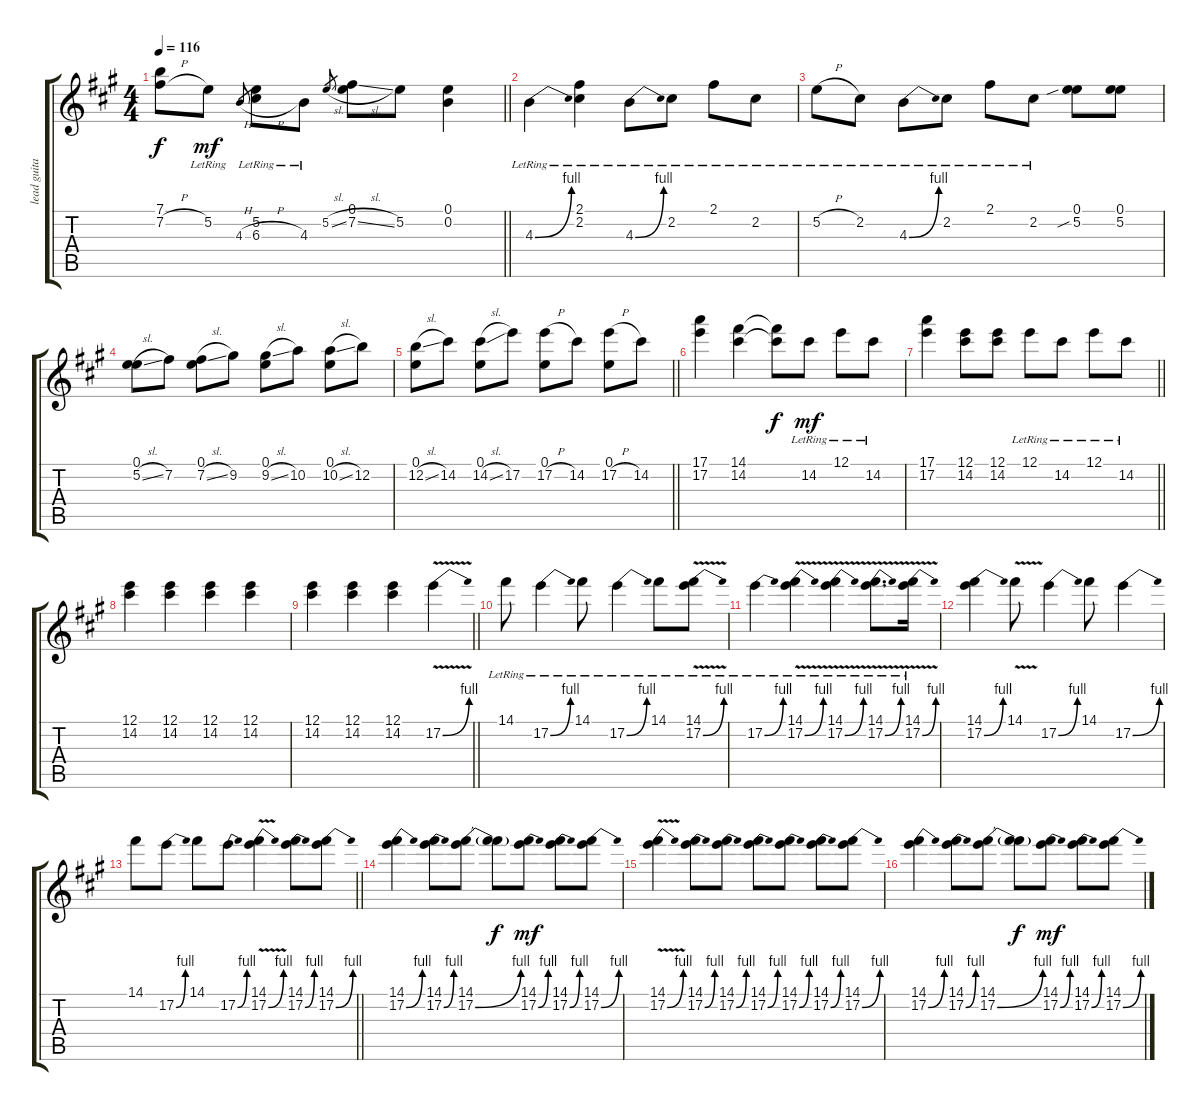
\track ("lead guitar" "lead guita") {instrument distortionguitar}
\staff {score tabs}
\tuning (E4 B3 G3 D3 A2 E2) {hide}
\ts (4 4)
\tempo 116
\clef g2
\barLineRight lightlight
\ks a
(7.1{t} 7.2{h t}).8{dy f} 5.2{lr}.8{dy mf} 4.3{h}.8{gr} (5.2 6.3{h lr}).8 4.3{lr}.8 5.2{sl}.8{gr} (0.1 7.2{sl}).8 5.2.8 (0.1 0.2).4 |
4.3{be (bend 0 0 60 4) lr}.4 (2.1 2.2{lr}).4 4.3{be (bend 0 0 60 4) lr}.8 2.2{lr}.8 2.1{lr}.8 2.2{lr}.8 |
5.2{h lr}.8 2.2{lr}.8 4.3{be (bend 0 0 60 4) lr}.8 2.2{lr}.8 2.1{lr}.8 2.2{lr}.8 (0.1 5.2{sib}).8 (0.1 5.2).8 |
(0.1 5.2{sl}).8 7.2.8 (0.1 7.2{sl}).8 9.2.8 (0.1 9.2{sl}).8 10.2.8 (0.1 10.2{sl}).8 12.2.8 |
\barLineRight lightlight
(0.1 12.2{sl}).8 14.2.8 (0.1 14.2{sl}).8 17.2.8 (0.1 17.2{h}).8 14.2.8 (0.1 17.2{h}).8 14.2.8 |
(17.1 17.2).4 (14.1 14.2).4 (14.1{t} 14.2{t}).8{dy f} 14.2{lr}.8{dy mf} 12.1{lr}.8 14.2{lr}.8 |
\barLineRight lightlight
(17.1 17.2).4 (12.1 14.2).8 (12.1 14.2).8 12.1{lr}.8 14.2{lr}.8 12.1{lr}.8 14.2{lr}.8 |
(12.1 14.2).4 (12.1 14.2).4 (12.1 14.2).4 (12.1 14.2).4 |
\barLineRight lightlight
(12.1 14.2).4 (12.1 14.2).4 (12.1 14.2).4 17.2{be (bend 0 0 60 4) v}.4 |
14.1{lr}.8 17.2{be (bend 0 0 60 4) lr}.4 14.1{lr}.8 17.2{be (bend 0 0 60 4) lr}.4 14.1{lr}.8 (14.1{lr} 17.2{be (bend 0 0 60 4) v}).8 |
17.2{be (bend 0 0 60 4) lr}.4 (14.1 17.2{be (bend 0 0 60 4) v lr}).4 (14.1 17.2{be (bend 0 0 60 4) v lr}).4 (14.1 17.2{be (bend 0 0 60 4) v lr}).8{d} (14.1 17.2{be (bend 0 0 60 4) v lr}).16 |
(14.1 17.2{be (bend 0 0 60 4)}).4 14.1{v}.8 17.2{be (bend 0 0 60 4)}.4 14.1.8 17.2{be (bend 0 0 60 4)}.4 |
\barLineRight lightlight
14.1.8 17.2{be (bend 0 0 60 4)}.8 14.1.8 17.2{be (bend 0 0 60 4)}.8 (14.1 17.2{be (bend 0 0 60 4) v}).4 (14.1 17.2{be (bend 0 0 60 4)}).8 (14.1 17.2{be (bend 0 0 60 4)}).8 |
(14.1 17.2{be (bend 0 0 60 4)}).4{volume 0} (14.1 17.2{be (bend 0 0 60 4)}).8 (14.1 17.2{be (bend 0 0 60 4)}).8 (14.1{t} 17.2{t}).8{dy f} (14.1 17.2{be (bend 0 0 60 4)}).8{dy mf} (14.1 17.2{be (bend 0 0 60 4)}).8 (14.1 17.2{be (bend 0 0 60 4)}).8 |
(14.1 17.2{be (bend 0 0 60 4) v}).4 (14.1 17.2{be (bend 0 0 60 4)}).8 (14.1 17.2{be (bend 0 0 60 4)}).8 (14.1 17.2{be (bend 0 0 60 4)}).8 (14.1 17.2{be (bend 0 0 60 4)}).8 (14.1 17.2{be (bend 0 0 60 4)}).8 (14.1 17.2{be (bend 0 0 60 4)}).8 |
(14.1 17.2{be (bend 0 0 60 4)}).4 (14.1 17.2{be (bend 0 0 60 4)}).8 (14.1 17.2{be (bend 0 0 60 4)}).8 (14.1{t} 17.2{t}).8{dy f} (14.1 17.2{be (bend 0 0 60 4)}).8{dy mf} (14.1 17.2{be (bend 0 0 60 4)}).8 (14.1 17.2{be (bend 0 0 60 4)}).8
